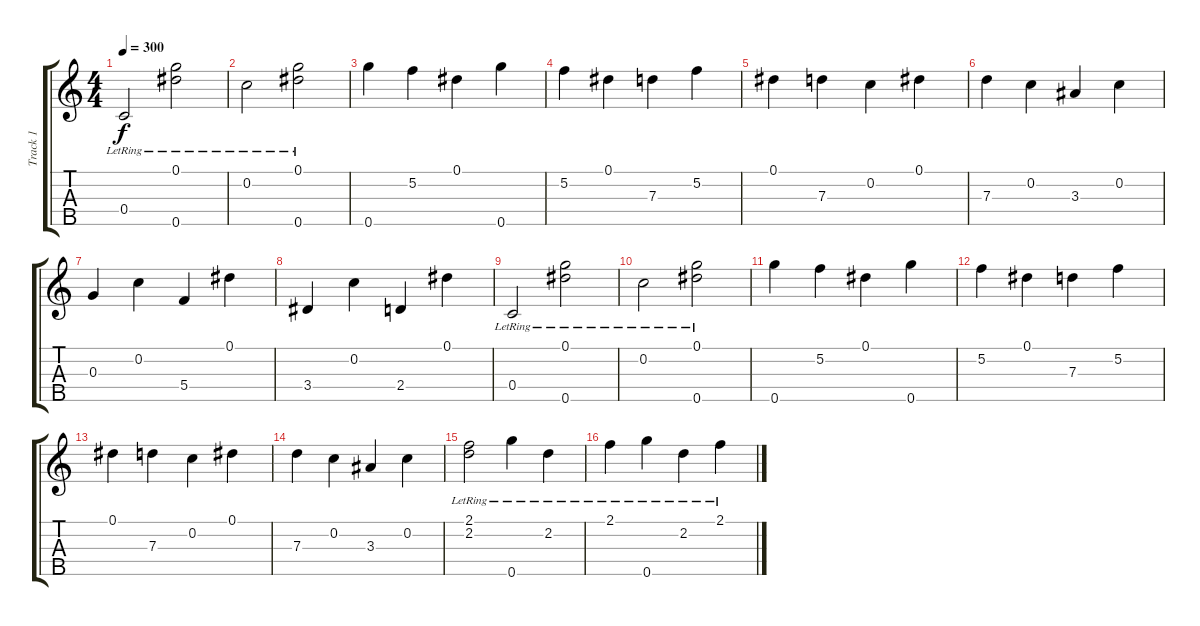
\track ("Track 1" "Track 1") {instrument banjo}
\staff {score tabs}
\tuning (Eb4 C4 G3 C3 G4) {hide}
\displaytranspose 12
\ts (4 4)
\tempo 300
\clef g2
\ks c
0.4{lr}.2{dy f} (0.1{lr} 0.5{lr}).2 |
0.2{lr}.2 (0.1{lr} 0.5{lr}).2 |
0.5.4 5.2.4 0.1.4 0.5.4 |
5.2.4 0.1.4 7.3.4 5.2.4 |
0.1.4 7.3.4 0.2.4 0.1.4 |
7.3.4 0.2.4 3.3.4 0.2.4 |
0.3.4 0.2.4 5.4.4 0.1.4 |
3.4.4 0.2.4 2.4.4 0.1.4 |
0.4{lr}.2 (0.1{lr} 0.5{lr}).2 |
0.2{lr}.2 (0.1{lr} 0.5{lr}).2 |
0.5.4 5.2.4 0.1.4 0.5.4 |
5.2.4 0.1.4 7.3.4 5.2.4 |
0.1.4 7.3.4 0.2.4 0.1.4 |
7.3.4 0.2.4 3.3.4 0.2.4 |
(2.1{lr} 2.2{lr}).2 0.5{lr}.4 2.2{lr}.4 |
2.1{lr}.4 0.5{lr}.4 2.2{lr}.4 2.1{lr}.4
